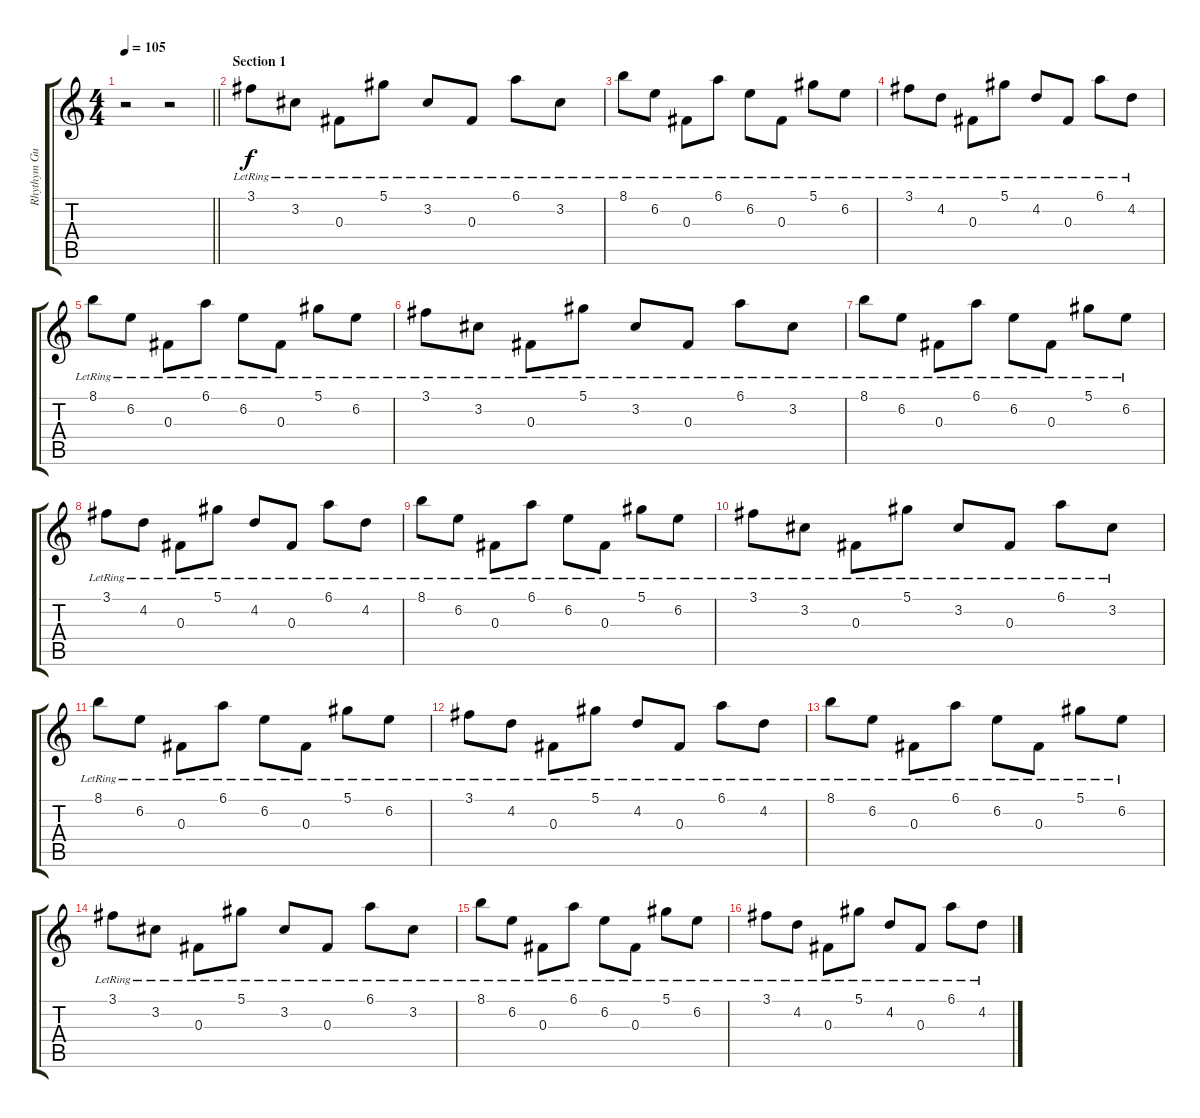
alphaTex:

\track ("Rhythym Guitar" "Rhythym Gu") {instrument acousticguitarsteel}
\staff {score tabs}
\tuning (Eb4 Bb3 Gb3 Db3 Ab2 Eb2) {hide}
\ts (4 4)
\tempo 105
\clef g2
\barLineRight lightlight
\ks c
r.2{dy f instrument acousticguitarsteel} r.2 |
\section ("" "Section 1")
3.1{lr}.8 3.2{lr}.8 0.3{lr}.8 5.1{lr}.8 3.2{lr}.8 0.3{lr}.8 6.1{lr}.8 3.2{lr}.8 |
8.1{lr}.8 6.2{lr}.8 0.3{lr}.8 6.1{lr}.8 6.2{lr}.8 0.3{lr}.8 5.1{lr}.8 6.2{lr}.8 |
3.1{lr}.8 4.2{lr}.8 0.3{lr}.8 5.1{lr}.8 4.2{lr}.8 0.3{lr}.8 6.1{lr}.8 4.2{lr}.8 |
8.1{lr}.8 6.2{lr}.8 0.3{lr}.8 6.1{lr}.8 6.2{lr}.8 0.3{lr}.8 5.1{lr}.8 6.2{lr}.8 |
3.1{lr}.8 3.2{lr}.8 0.3{lr}.8 5.1{lr}.8 3.2{lr}.8 0.3{lr}.8 6.1{lr}.8 3.2{lr}.8 |
8.1{lr}.8 6.2{lr}.8 0.3{lr}.8 6.1{lr}.8 6.2{lr}.8 0.3{lr}.8 5.1{lr}.8 6.2{lr}.8 |
3.1{lr}.8 4.2{lr}.8 0.3{lr}.8 5.1{lr}.8 4.2{lr}.8 0.3{lr}.8 6.1{lr}.8 4.2{lr}.8 |
8.1{lr}.8 6.2{lr}.8 0.3{lr}.8 6.1{lr}.8 6.2{lr}.8 0.3{lr}.8 5.1{lr}.8 6.2{lr}.8 |
3.1{lr}.8 3.2{lr}.8 0.3{lr}.8 5.1{lr}.8 3.2{lr}.8 0.3{lr}.8 6.1{lr}.8 3.2{lr}.8 |
8.1{lr}.8 6.2{lr}.8 0.3{lr}.8 6.1{lr}.8 6.2{lr}.8 0.3{lr}.8 5.1{lr}.8 6.2{lr}.8 |
3.1{lr}.8 4.2{lr}.8 0.3{lr}.8 5.1{lr}.8 4.2{lr}.8 0.3{lr}.8 6.1{lr}.8 4.2{lr}.8 |
8.1{lr}.8 6.2{lr}.8 0.3{lr}.8 6.1{lr}.8 6.2{lr}.8 0.3{lr}.8 5.1{lr}.8 6.2{lr}.8 |
3.1{lr}.8 3.2{lr}.8 0.3{lr}.8 5.1{lr}.8 3.2{lr}.8 0.3{lr}.8 6.1{lr}.8 3.2{lr}.8 |
8.1{lr}.8 6.2{lr}.8 0.3{lr}.8 6.1{lr}.8 6.2{lr}.8 0.3{lr}.8 5.1{lr}.8 6.2{lr}.8 |
3.1{lr}.8 4.2{lr}.8 0.3{lr}.8 5.1{lr}.8 4.2{lr}.8 0.3{lr}.8 6.1{lr}.8 4.2{lr}.8
